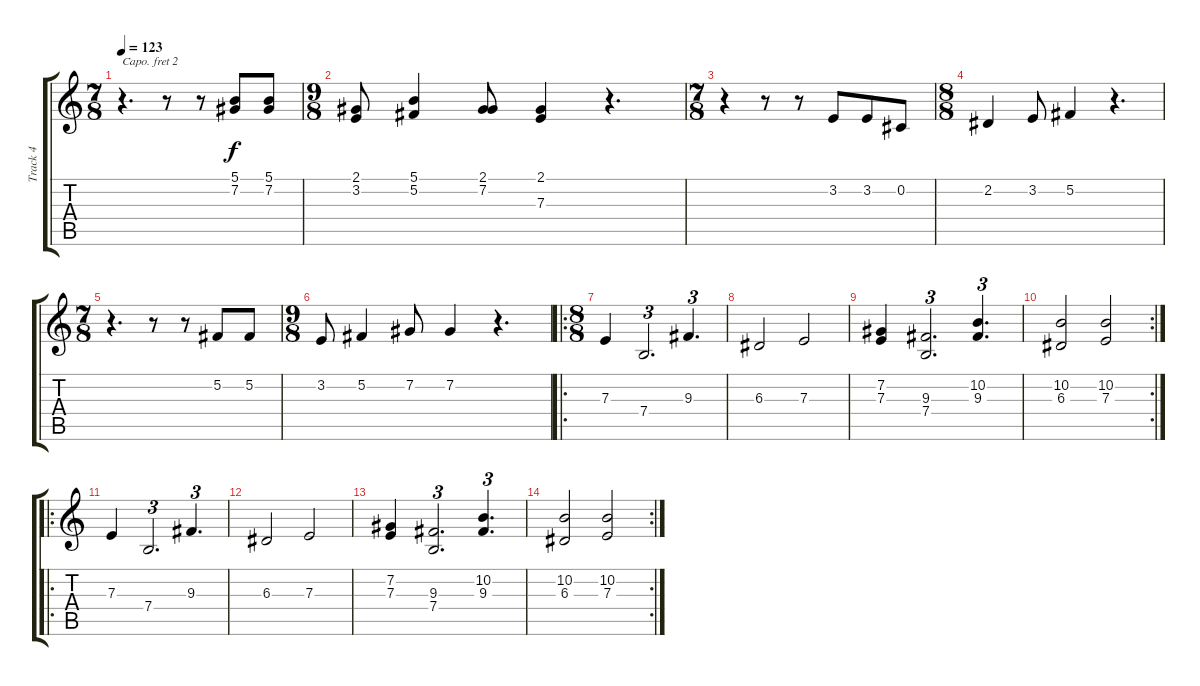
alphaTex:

\track ("Track 4" "Track 4") {instrument stringensemble1}
\staff {score tabs}
\capo 2
\tuning (E4 B3 G3 D3 A2 E2) {hide}
\ts (7 8)
\tempo 123
\clef g2
\ks c
r.4{d dy f} r.8 r.8 (5.1 7.2).8 (5.1 7.2).8 |
\ts (9 8)
(2.1 3.2).8 (5.1 5.2).4 (2.1 7.2).8 (2.1 7.3).4 r.4{d} |
\ts (7 8)
r.4 r.8 r.8 3.2.8 3.2.8 0.2.8 |
\ts (8 8)
2.2.4 3.2.8 5.2.4 r.4{d} |
\ts (7 8)
r.4{d} r.8 r.8 5.2.8 5.2.8 |
\ts (9 8)
3.2.8 5.2.4 7.2.8 7.2.4 r.4{d} |
\ro
\ts (8 8)
7.3.4 7.4.2{d tu (3 2)} 9.3.4{d tu (3 2)} |
6.3.2 7.3.2 |
(7.2 7.3).4 (9.3 7.4).2{d tu (3 2)} (10.2 9.3).4{d tu (3 2)} |
\rc 2
(10.2 6.3).2 (10.2 7.3).2 |
\ro
7.3.4 7.4.2{d tu (3 2)} 9.3.4{d tu (3 2)} |
6.3.2 7.3.2 |
(7.2 7.3).4 (9.3 7.4).2{d tu (3 2)} (10.2 9.3).4{d tu (3 2)} |
\rc 2
(10.2 6.3).2 (10.2 7.3).2
